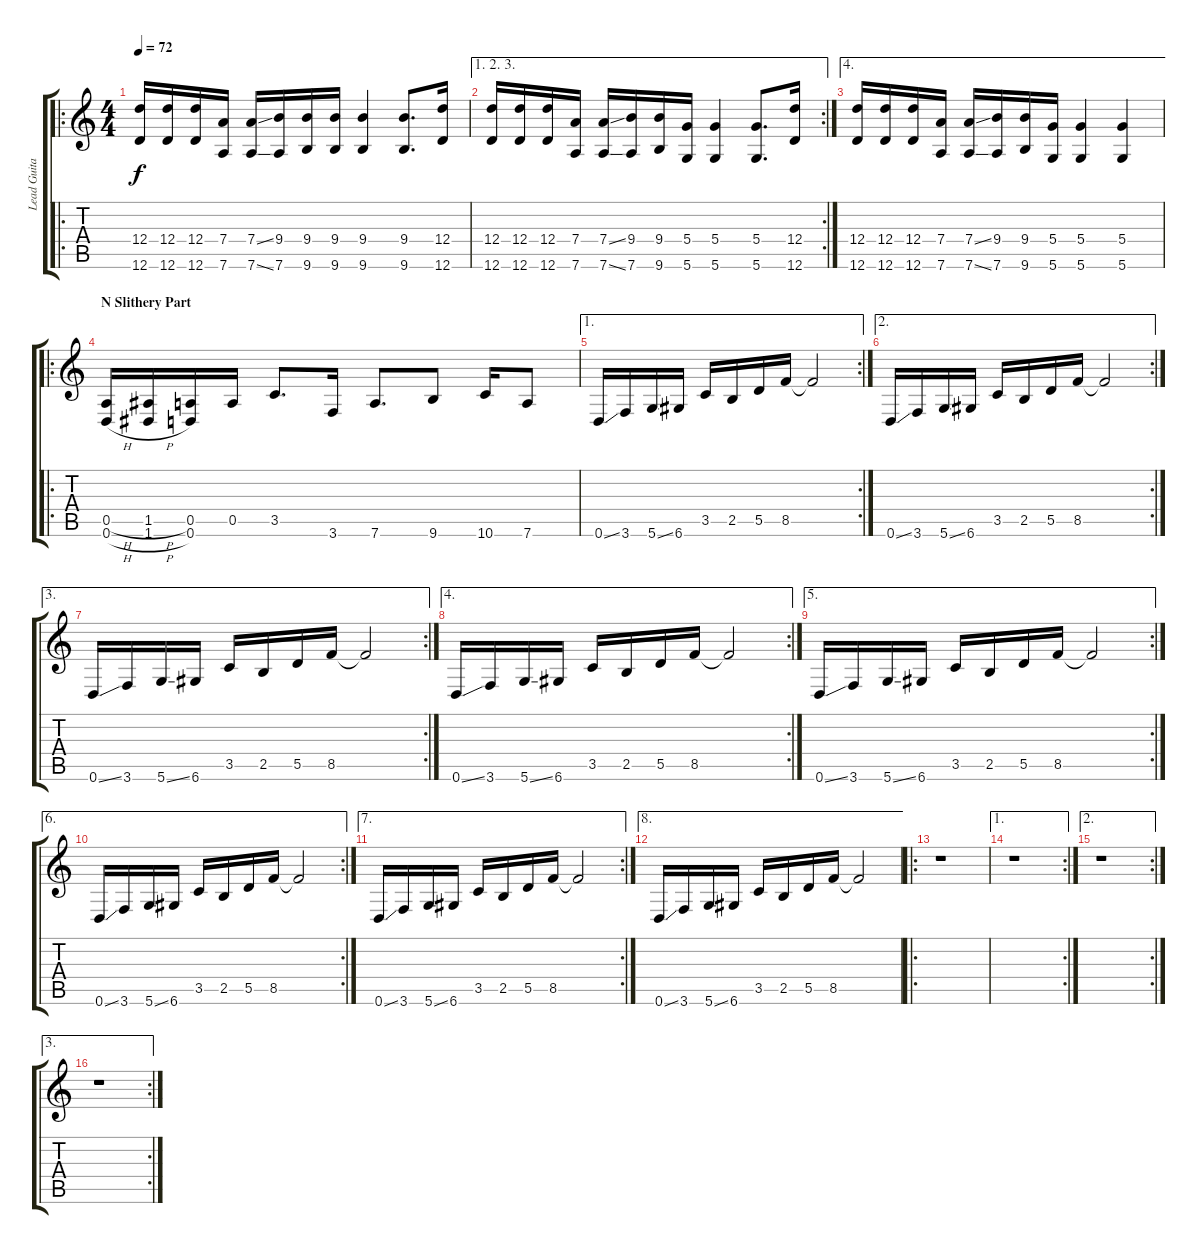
\track ("Lead Guitar" "Lead Guita") {instrument overdrivenguitar}
\staff {score tabs}
\tuning (E4 A3 F3 D3 A2 D2) {hide}
\ro
\ts (4 4)
\tempo 72
\clef g2
\ks c
(12.4 12.6).16{dy f} (12.4 12.6).16 (12.4 12.6).16 (7.4 7.6).16 (7.4{ss} 7.6{ss}).16 (9.4 7.6).16 (9.4 9.6).16 (9.4 9.6).16 (9.4 9.6).4 (9.4 9.6).8{d} (12.4 12.6).16 |
\ae (1 2 3)
\rc 2
(12.4 12.6).16 (12.4 12.6).16 (12.4 12.6).16 (7.4 7.6).16 (7.4{ss} 7.6{ss}).16 (9.4 7.6).16 (9.4 9.6).16 (5.4 5.6).16 (5.4 5.6).4 (5.4 5.6).8{d} (12.4 12.6).16 |
\ae 4
(12.4 12.6).16 (12.4 12.6).16 (12.4 12.6).16 (7.4 7.6).16 (7.4{ss} 7.6{ss}).16 (9.4 7.6).16 (9.4 9.6).16 (5.4 5.6).16 (5.4 5.6).4 (5.4 5.6).4 |
\ro
\section ("" "N Slithery Part")
(0.5{h} 0.6{h}).16 (1.5{h} 1.6{h}).16 (0.5 0.6).16 0.5.16 3.5.8{d} 3.6.16 7.6.8{d} 9.6.8 10.6.16 7.6.8 |
\ae 1
\rc 2
0.6{ss}.16 3.6.16 5.6{ss}.16 6.6.16 3.5.16 2.5.16 5.5.16 8.5.16 8.5{t}.2 |
\ae 2
\rc 2
0.6{ss}.16 3.6.16 5.6{ss}.16 6.6.16 3.5.16 2.5.16 5.5.16 8.5.16 8.5{t}.2 |
\ae 3
\rc 2
0.6{ss}.16 3.6.16 5.6{ss}.16 6.6.16 3.5.16 2.5.16 5.5.16 8.5.16 8.5{t}.2 |
\ae 4
\rc 2
0.6{ss}.16 3.6.16 5.6{ss}.16 6.6.16 3.5.16 2.5.16 5.5.16 8.5.16 8.5{t}.2 |
\ae 5
\rc 2
0.6{ss}.16 3.6.16 5.6{ss}.16 6.6.16 3.5.16 2.5.16 5.5.16 8.5.16 8.5{t}.2 |
\ae 6
\rc 2
0.6{ss}.16 3.6.16 5.6{ss}.16 6.6.16 3.5.16 2.5.16 5.5.16 8.5.16 8.5{t}.2 |
\ae 7
\rc 2
0.6{ss}.16 3.6.16 5.6{ss}.16 6.6.16 3.5.16 2.5.16 5.5.16 8.5.16 8.5{t}.2 |
\ae 8
0.6{ss}.16 3.6.16 5.6{ss}.16 6.6.16 3.5.16 2.5.16 5.5.16 8.5.16 8.5{t}.2 |
\ro
r.1 |
\ae 1
\rc 2
r.1 |
\ae 2
\rc 2
r.1 |
\ae 3
\rc 2
r.1
